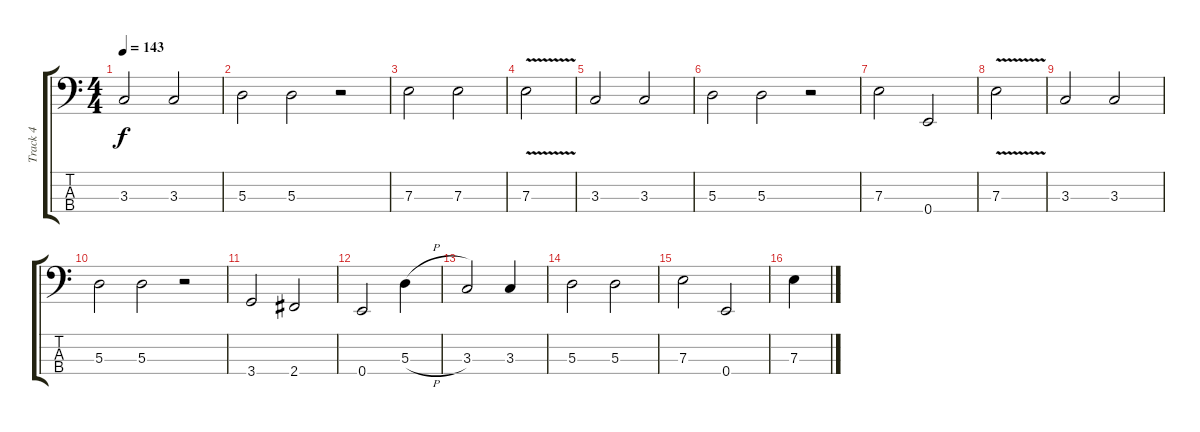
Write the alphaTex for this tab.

\track ("Track 4" "Track 4") {instrument electricbassfinger}
\staff {score tabs}
\tuning (G2 D2 A1 E1) {hide}
\ts (4 4)
\tempo 143
\clef f4
\ks c
3.3.2{dy f} 3.3.2 |
5.3.2 5.3.2 r.2 |
7.3.2 7.3.2 |
7.3{v}.2 |
3.3.2 3.3.2 |
5.3.2 5.3.2 r.2 |
7.3.2 0.4.2 |
7.3{v}.2 |
3.3.2 3.3.2 |
5.3.2 5.3.2 r.2 |
3.4.2 2.4.2 |
0.4.2 5.3{h}.4 |
3.3.2 3.3.4 |
5.3.2 5.3.2 |
7.3.2 0.4.2 |
7.3.4
